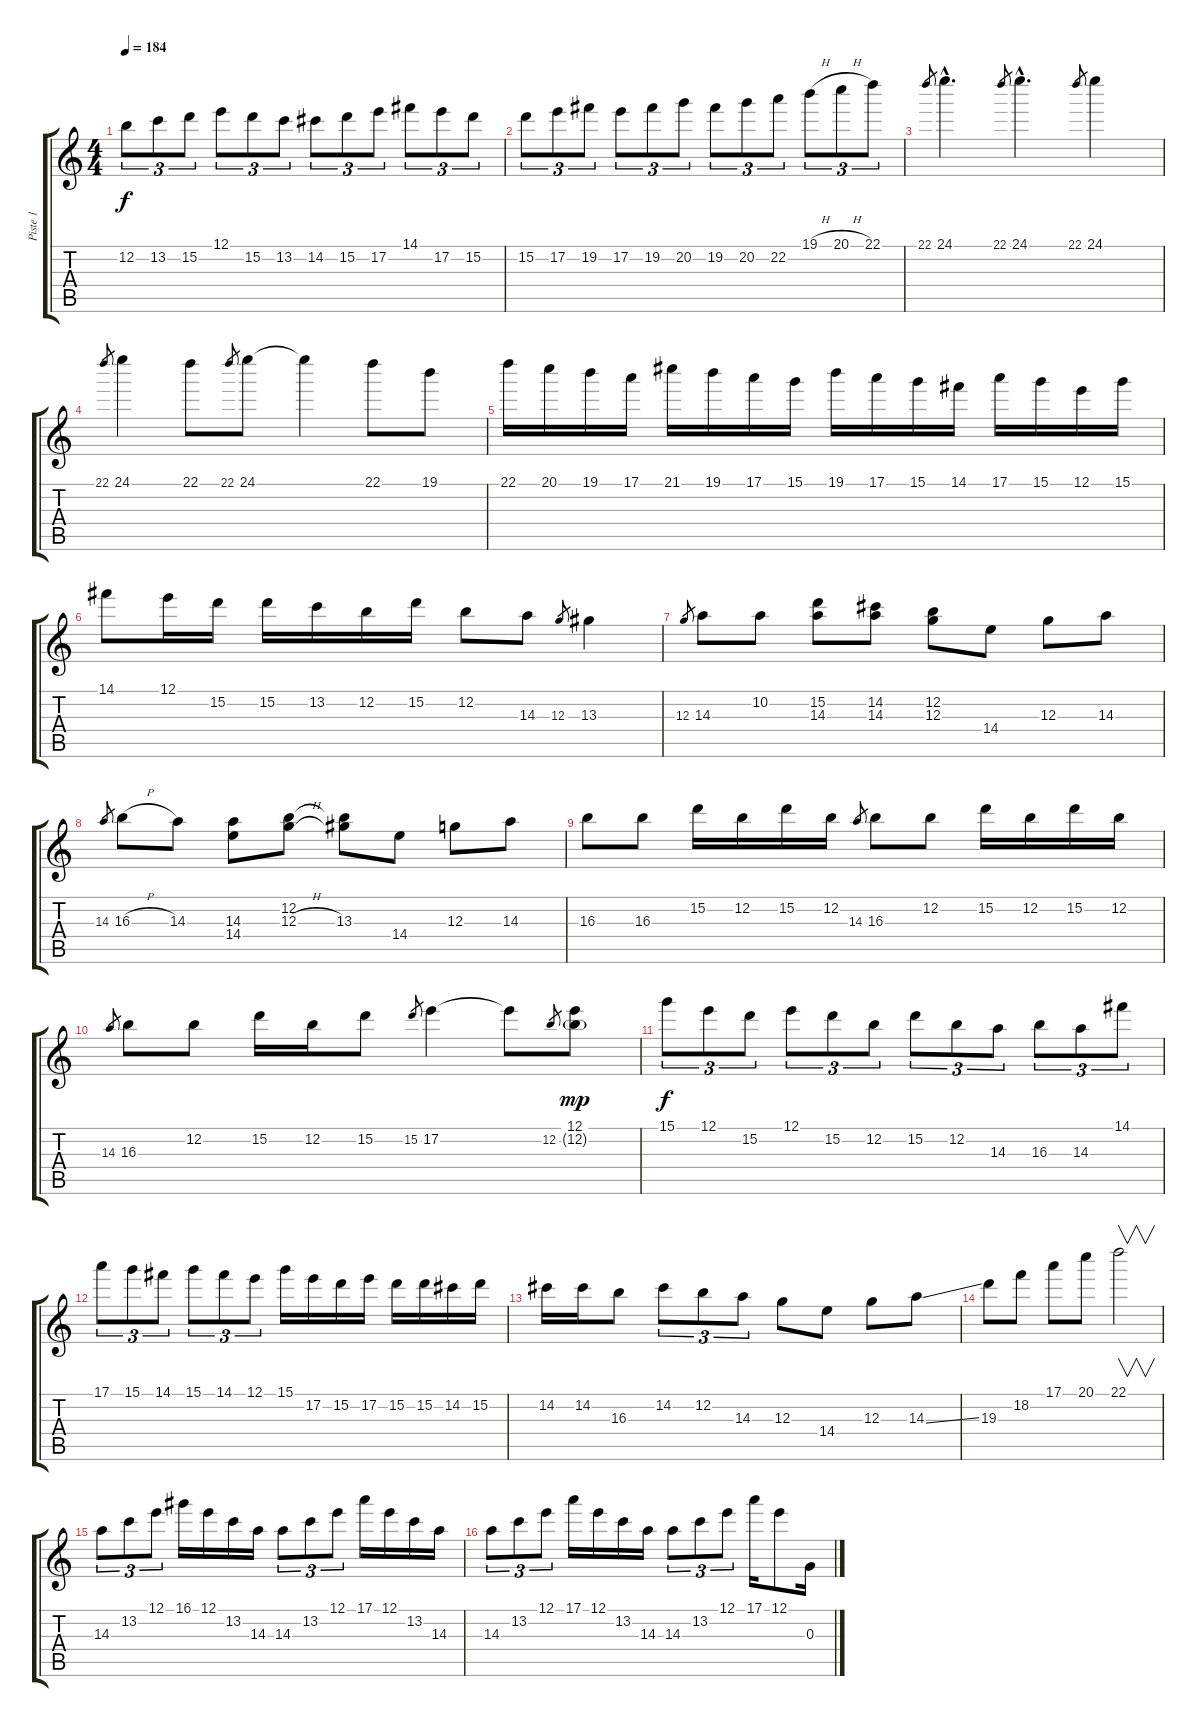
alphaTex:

\track ("Piste 1" "Piste 1") {instrument distortionguitar}
\staff {score tabs}
\tuning (E4 B3 G3 D3 A2 E2) {hide}
\ts (4 4)
\tempo 184
\clef g2
\ks c
12.2.8{tu (3 2) dy f volume 16 balance 8} 13.2.8{tu (3 2)} 15.2.8{tu (3 2)} 12.1.8{tu (3 2)} 15.2.8{tu (3 2)} 13.2.8{tu (3 2)} 14.2.8{tu (3 2)} 15.2.8{tu (3 2)} 17.2.8{tu (3 2)} 14.1.8{tu (3 2)} 17.2.8{tu (3 2)} 15.2.8{tu (3 2)} |
15.2.8{tu (3 2)} 17.2.8{tu (3 2)} 19.2.8{tu (3 2)} 17.2.8{tu (3 2)} 19.2.8{tu (3 2)} 20.2.8{tu (3 2)} 19.2.8{tu (3 2)} 20.2.8{tu (3 2)} 22.2.8{tu (3 2)} 19.1{h}.8{tu (3 2)} 20.1{h}.8{tu (3 2)} 22.1.8{tu (3 2)} |
22.1.8{gr} 24.1{hac}.4{d} 22.1.8{gr} 24.1{hac}.4{d} 22.1.8{gr} 24.1.4 |
22.1.8{gr} 24.1.4 22.1.8 22.1.8{gr} 24.1.8 24.1{t}.4 22.1.8 19.1.8 |
22.1.16 20.1.16 19.1.16 17.1.16 21.1.16 19.1.16 17.1.16 15.1.16 19.1.16 17.1.16 15.1.16 14.1.16 17.1.16 15.1.16 12.1.16 15.1.16 |
14.1.8 12.1.16 15.2.16 15.2.16 13.2.16 12.2.16 15.2.16 12.2.8 14.3.8 12.3.8{gr} 13.3.4 |
12.3.8{gr} 14.3.8 10.2.8 (15.2 14.3).8 (14.2 14.3).8 (12.2 12.3).8 14.4.8 12.3.8 14.3.8 |
14.3.8{gr} 16.3{h}.8 14.3.8 (14.3 14.4).8 (12.2 12.3{h}).8 (12.2{t} 13.3).8 14.4.8 12.3.8 14.3.8 |
16.3.8 16.3.8 15.2.16 12.2.16 15.2.16 12.2.16 14.3.8{gr} 16.3.8 12.2.8 15.2.16 12.2.16 15.2.16 12.2.16 |
14.3.8{gr} 16.3.8 12.2.8 15.2.16 12.2.16 15.2.8 15.2.8{gr} 17.2.4 17.2{t}.8 12.2.8{gr} (12.1 12.2{g}).8{dy mp} |
15.1.8{tu (3 2) dy f} 12.1.8{tu (3 2)} 15.2.8{tu (3 2)} 12.1.8{tu (3 2)} 15.2.8{tu (3 2)} 12.2.8{tu (3 2)} 15.2.8{tu (3 2)} 12.2.8{tu (3 2)} 14.3.8{tu (3 2)} 16.3.8{tu (3 2)} 14.3.8{tu (3 2)} 14.1.8{tu (3 2)} |
17.1.8{tu (3 2)} 15.1.8{tu (3 2)} 14.1.8{tu (3 2)} 15.1.8{tu (3 2)} 14.1.8{tu (3 2)} 12.1.8{tu (3 2)} 15.1.16 17.2.16 15.2.16 17.2.16 15.2.16 15.2.16 14.2.16 15.2.16 |
14.2.16 14.2.16 16.3.8 14.2.8{tu (3 2)} 12.2.8{tu (3 2)} 14.3.8{tu (3 2)} 12.3.8 14.4.8 12.3.8 14.3{ss}.8 |
19.3.8 18.2.8 17.1.8 20.1.8 22.1.2{v} |
14.3.8{tu (3 2)} 13.2.8{tu (3 2)} 12.1.8{tu (3 2)} 16.1.16 12.1.16 13.2.16 14.3.16 14.3.8{tu (3 2)} 13.2.8{tu (3 2)} 12.1.8{tu (3 2)} 17.1.16 12.1.16 13.2.16 14.3.16 |
14.3.8{tu (3 2)} 13.2.8{tu (3 2)} 12.1.8{tu (3 2)} 17.1.16 12.1.16 13.2.16 14.3.16 14.3.8{tu (3 2)} 13.2.8{tu (3 2)} 12.1.8{tu (3 2)} 17.1.16 12.1.8 0.3.16
